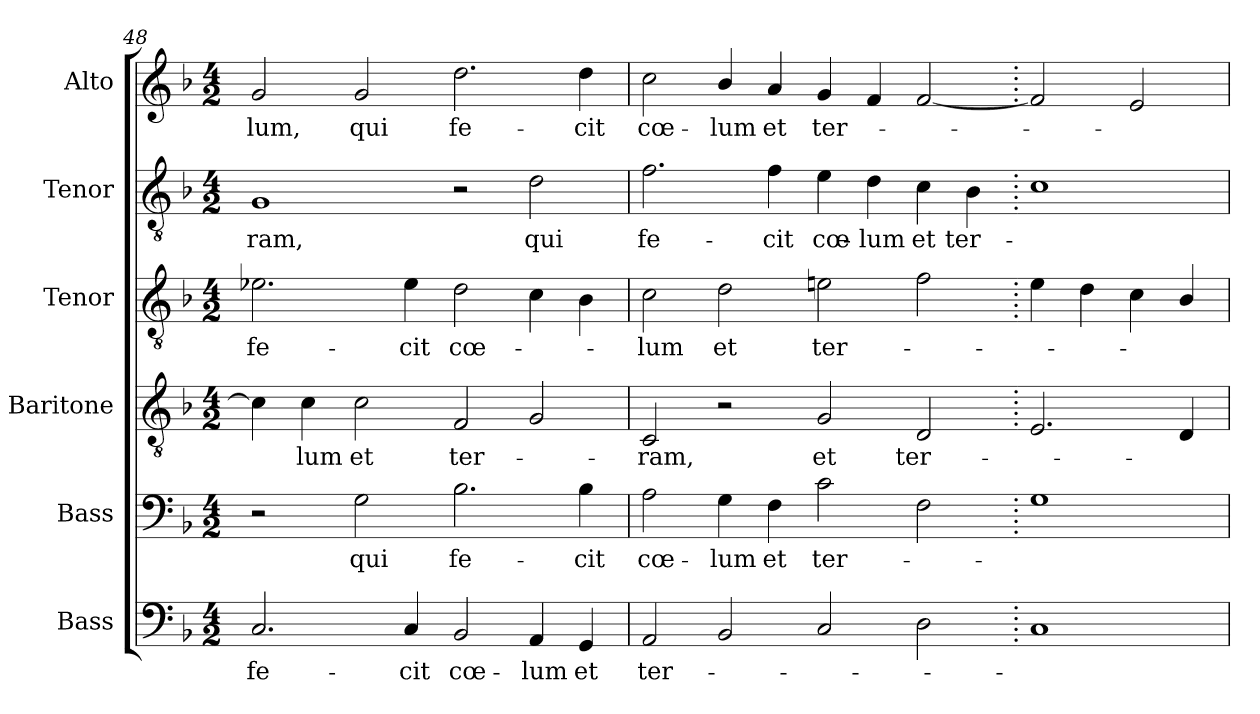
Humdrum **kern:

**kern	**text	**kern	**text	**kern	**text	**kern	**text	**kern	**text	**kern	**text
*part6	*part6	*part5	*part5	*part4	*part4	*part3	*part3	*part2	*part2	*part1	*part1
*staff6	*staff6	*staff5	*staff5	*staff4	*staff4	*staff3	*staff3	*staff2	*staff2	*staff1	*staff1
*I"Bass	*	*I"Bass	*	*I"Baritone	*	*I"Tenor	*	*I"Tenor	*	*I"Alto	*
*I'B.	*	*I'B.	*	*I'T.	*	*I'T.	*	*I'T.	*	*I'A.	*
!!LO:PB:g=z
*clefF4	*	*clefF4	*	*clefGv2	*	*clefGv2	*	*clefGv2	*	*clefG2	*
*	*	*	*	*ITrd7c12	*	*ITrd7c12	*	*ITrd7c12	*	*	*
*k[b-]	*	*k[b-]	*	*k[b-]	*	*k[b-]	*	*k[b-]	*	*k[b-]	*
*F:	*	*F:	*	*F:	*	*F:	*	*F:	*	*F:	*
*M4/2	*	*M4/2	*	*M4/2	*	*M4/2	*	*M4/2	*	*M4/2	*
=48	=48	=48	=48	=48	=48	=48	=48	=48	=48	=48	=48
!	!LO:LY:b:color=#000000	!	!	!	!	!	!	!	!	!	!
!	!	!	!	!	!	!	!LO:LY:b:color=#000000	!	!	!	!
!	!	!	!	!	!	!	!	!	!LO:LY:b:color=#000000	!	!
!	!	!	!	!	!	!	!	!	!	!	!LO:LY:b:color=#000000
2.Ci/	fe-	2r	.	4Ci\]	.	2.E-Xi\	fe-	1GGi	-ram,	2gi/	-lum,
!	!	!	!	!	!LO:LY:b:color=#000000	!	!	!	!	!	!
.	.	.	.	4Ci\	-lum	.	.	.	.	.	.
!	!	!	!LO:LY:b:color=#000000	!	!	!	!	!	!	!	!
!	!	!	!	!	!LO:LY:b:color=#000000	!	!	!	!	!	!
!	!	!	!	!	!	!	!	!	!	!	!LO:LY:b:color=#000000
.	.	2Gi\	qui	2Ci\	et	.	.	.	.	2gi/	qui
!	!LO:LY:b:color=#000000	!	!	!	!	!	!	!	!	!	!
!	!	!	!	!	!	!	!LO:LY:b:color=#000000	!	!	!	!
4Ci/	-cit	.	.	.	.	4E-i\	-cit	.	.	.	.
!	!LO:LY:b:color=#000000	!	!	!	!	!	!	!	!	!	!
!	!	!	!LO:LY:b:color=#000000	!	!	!	!	!	!	!	!
!	!	!	!	!	!LO:LY:b:color=#000000	!	!	!	!	!	!
!	!	!	!	!	!	!	!LO:LY:b:color=#000000	!	!	!	!
!	!	!	!	!	!	!	!	!	!	!	!LO:LY:b:color=#000000
2BB-i/	cœ-	2.B-i\	fe-	2FFi/	ter-	2Di\	cœ-	2r	.	2.ddi\	fe-
!	!LO:LY:b:color=#000000	!	!	!	!	!	!	!	!	!	!
!	!	!	!	!	!	!	!	!	!LO:LY:b:color=#000000	!	!
4AAi/	-lum	.	.	2GGi/	.	4Ci\	.	2Di\	qui	.	.
!	!LO:LY:b:color=#000000	!	!	!	!	!	!	!	!	!	!
!	!	!	!LO:LY:b:color=#000000	!	!	!	!	!	!	!	!
!	!	!	!	!	!	!	!	!	!	!	!LO:LY:b:color=#000000
4GGi/	et	4B-i\	-cit	.	.	4BB-i\	.	.	.	4ddi\	-cit
=49	=49	=49	=49	=49	=49	=49	=49	=49	=49	=49	=49
!	!LO:LY:b:color=#000000	!	!	!	!	!	!	!	!	!	!
!	!	!	!LO:LY:b:color=#000000	!	!	!	!	!	!	!	!
!	!	!	!	!	!LO:LY:b:color=#000000	!	!	!	!	!	!
!	!	!	!	!	!	!	!LO:LY:b:color=#000000	!	!	!	!
!	!	!	!	!	!	!	!	!	!LO:LY:b:color=#000000	!	!
!	!	!	!	!	!	!	!	!	!	!	!LO:LY:b:color=#000000
2AAi/	ter-	2Ai\	cœ-	2CCi/	-ram,	2Ci\	-lum	2.Fi\	fe-	2cci\	cœ-
!	!	!	!LO:LY:b:color=#000000	!	!	!	!	!	!	!	!
!	!	!	!	!	!	!	!LO:LY:b:color=#000000	!	!	!	!
!	!	!	!	!	!	!	!	!	!	!	!LO:LY:b:color=#000000
2BB-i/	.	4Gi\	-lum	2r	.	2Di\	et	.	.	4b-i/	-lum
!	!	!	!LO:LY:b:color=#000000	!	!	!	!	!	!	!	!
!	!	!	!	!	!	!	!	!	!LO:LY:b:color=#000000	!	!
!	!	!	!	!	!	!	!	!	!	!	!LO:LY:b:color=#000000
.	.	4Fi\	et	.	.	.	.	4Fi\	-cit	4ai/	et
!	!	!	!LO:LY:b:color=#000000	!	!	!	!	!	!	!	!
!	!	!	!	!	!LO:LY:b:color=#000000	!	!	!	!	!	!
!	!	!	!	!	!	!	!LO:LY:b:color=#000000	!	!	!	!
!	!	!	!	!	!	!	!	!	!LO:LY:b:color=#000000	!	!
!	!	!	!	!	!	!	!	!	!	!	!LO:LY:b:color=#000000
2Ci/	.	2ci\	ter-	2GGi/	et	2Eni\	ter-	4Ei\	cœ-	4gi/	ter-
!	!	!	!	!	!	!	!	!	!LO:LY:b:color=#000000	!	!
.	.	.	.	.	.	.	.	4Di\	-lum	4fi/	.
!	!	!	!	!	!LO:LY:b:color=#000000	!	!	!	!	!	!
!	!	!	!	!	!	!	!	!	!LO:LY:b:color=#000000	!	!
2Di\	.	2Fi\	.	2DDi/	ter-	2Fi\	.	4Ci\	et	[2fi/	.
!	!	!	!	!	!	!	!	!	!LO:LY:b:color=#000000	!	!
.	.	.	.	.	.	.	.	4BB-i\	ter-	.	.
=50.	=50.	=50.	=50.	=50.	=50.	=50.	=50.	=50.	=50.	=50.	=50.
1Ci	.	1Gi	.	2.EEi/	.	4Ei\	.	1Ci	.	2fi/]	.
.	.	.	.	.	.	4Di\	.	.	.	.	.
.	.	.	.	.	.	4Ci\	.	.	.	2ei/	.
.	.	.	.	4DDi/	.	4BB-i/	.	.	.	.	.
=	=	=	=	=	=	=	=	=	=	=	=
*-	*-	*-	*-	*-	*-	*-	*-	*-	*-	*-	*-
